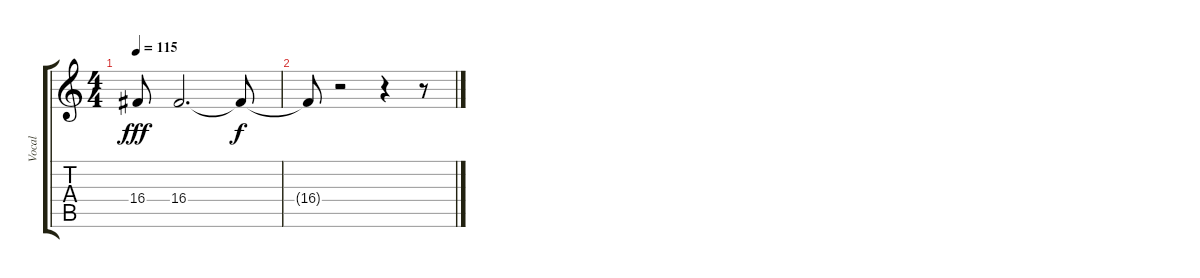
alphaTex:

\track ("Vocal" "Vocal") {instrument trumpet}
\staff {score tabs}
\tuning (E4 B3 G3 D3 A2 E2) {hide}
\ts (4 4)
\tempo 115
\clef g2
\ks c
16.4.8{dy fff} 16.4.2{d} 16.4{t}.8{dy f} |
16.4{t}.8 r.2 r.4 r.8
